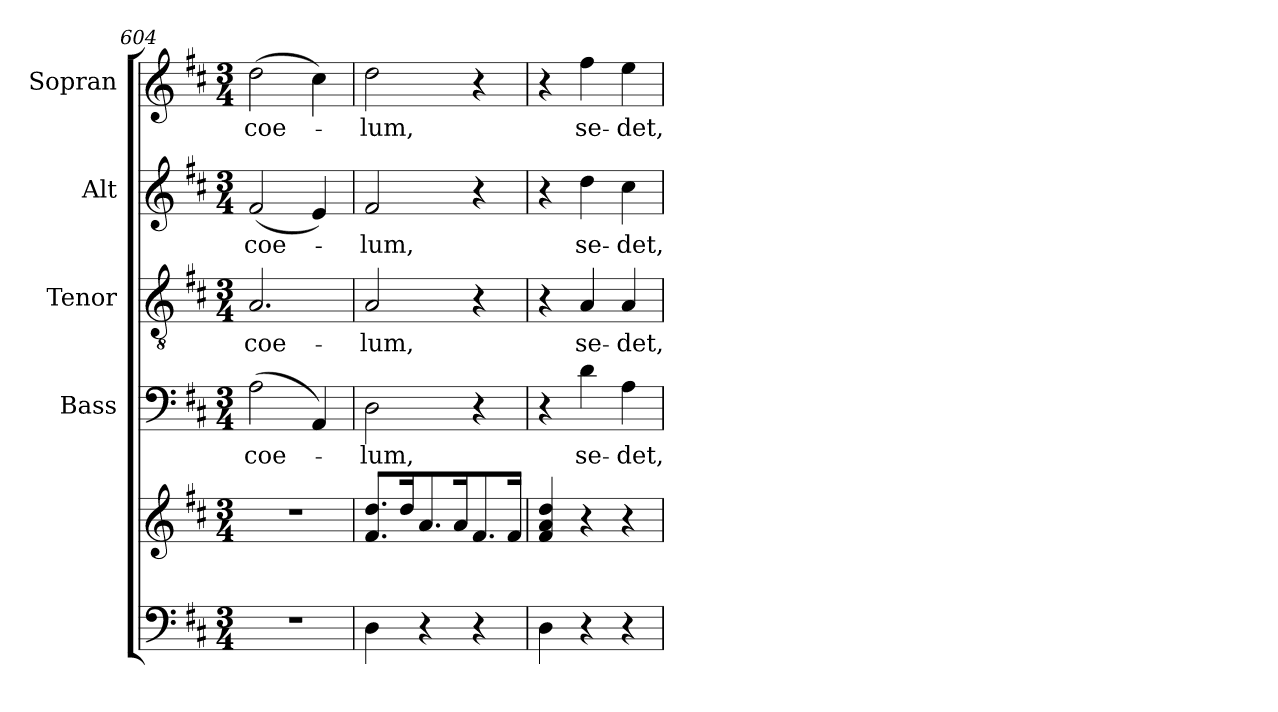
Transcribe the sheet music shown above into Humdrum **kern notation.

**kern	**kern	**kern	**text	**kern	**text	**kern	**text	**kern	**text
*part5	*part5	*part4	*part4	*part3	*part3	*part2	*part2	*part1	*part1
*staff6	*staff5	*staff4	*staff4	*staff3	*staff3	*staff2	*staff2	*staff1	*staff1
*	*	*I"Bass	*	*I"Tenor	*	*I"Alt	*	*I"Sopran	*
*	*	*I'B.	*	*I'T.	*	*I'A.	*	*I'S.	*
*clefF4	*clefG2	*clefF4	*	*clefGv2	*	*clefG2	*	*clefG2	*
*k[f#c#]	*k[f#c#]	*k[f#c#]	*	*k[f#c#]	*	*k[f#c#]	*	*k[f#c#]	*
*D:	*D:	*D:	*	*D:	*	*D:	*	*D:	*
*M3/4	*M3/4	*M3/4	*	*M3/4	*	*M3/4	*	*M3/4	*
=604	=604	=604	=604	=604	=604	=604	=604	=604	=604
!	!	!	!LO:LY:b	!	!LO:LY:b	!	!LO:LY:b	!	!LO:LY:b
2.r	2.r	(>2A\	coe-	2.A/	coe-	(<2f#/	coe-	(>2dd\	coe-
.	.	4AA/)	.	.	.	4e/)	.	4cc#\)	.
=605	=605	=605	=605	=605	=605	=605	=605	=605	=605
!	!	!	!LO:LY:b	!	!LO:LY:b	!	!LO:LY:b	!	!LO:LY:b
4D\	8.f#/ 8.dd/L	2D\	-lum,	2A/	-lum,	2f#/	-lum,	2dd\	-lum,
.	16dd/k	.	.	.	.	.	.	.	.
4r	8.a/	.	.	.	.	.	.	.	.
.	16a/k	.	.	.	.	.	.	.	.
4r	8.f#/	4r	.	4r	.	4r	.	4r	.
.	16f#/Jk	.	.	.	.	.	.	.	.
=606	=606	=606	=606	=606	=606	=606	=606	=606	=606
4D\	4f#/ 4a/ 4dd/	4r	.	4r	.	4r	.	4r	.
!	!	!	!LO:LY:b	!	!LO:LY:b	!	!LO:LY:b	!	!LO:LY:b
4r	4r	4d\	se-	4A/	se-	4dd\	se-	4ff#\	se-
!	!	!	!LO:LY:b	!	!LO:LY:b	!	!LO:LY:b	!	!LO:LY:b
4r	4r	4A\	-det,	4A/	-det,	4cc#\	-det,	4ee\	-det,
=	=	=	=	=	=	=	=	=	=
*-	*-	*-	*-	*-	*-	*-	*-	*-	*-
